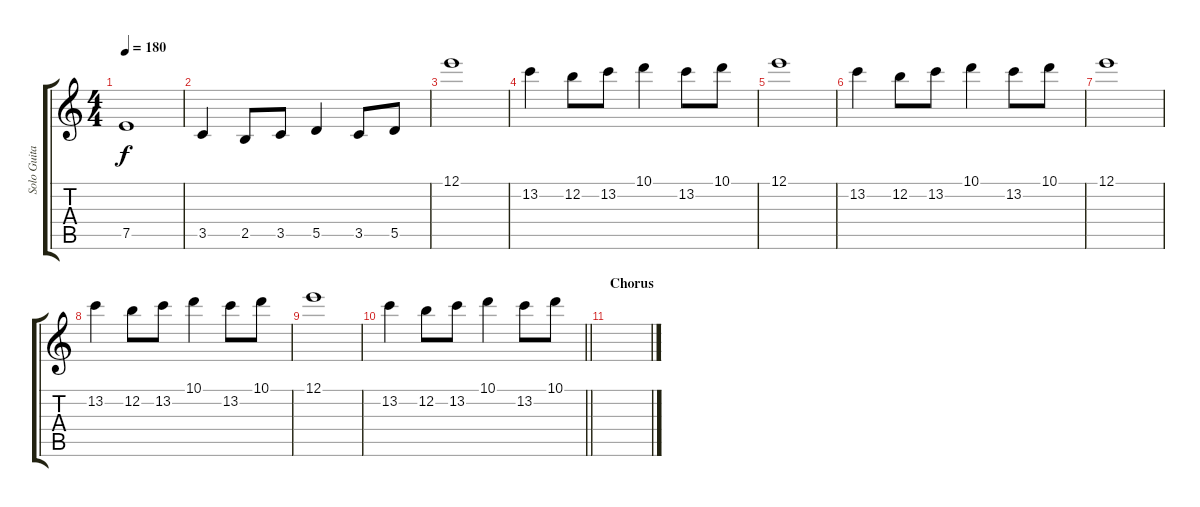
\track ("Solo Guitar" "Solo Guita") {instrument distortionguitar}
\staff {score tabs}
\tuning (E4 B3 G3 D3 A2 E2) {hide}
\ts (4 4)
\tempo 180
\clef g2
\ks c
7.5.1{dy f} |
3.5.4 2.5.8 3.5.8 5.5.4 3.5.8 5.5.8 |
12.1.1 |
13.2.4 12.2.8 13.2.8 10.1.4 13.2.8 10.1.8 |
12.1.1 |
13.2.4 12.2.8 13.2.8 10.1.4 13.2.8 10.1.8 |
12.1.1 |
13.2.4 12.2.8 13.2.8 10.1.4 13.2.8 10.1.8 |
12.1.1 |
\barLineRight lightlight
13.2.4 12.2.8 13.2.8 10.1.4 13.2.8 10.1.8 |
\section ("" "Chorus")
